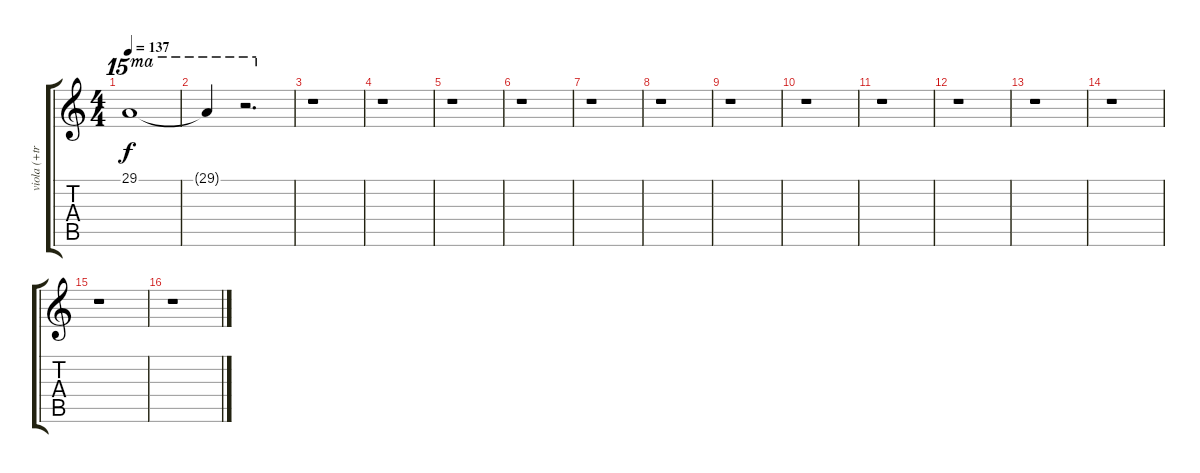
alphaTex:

\track ("viola (+trumpet+pw)" "viola (+tr") {instrument viola}
\staff {score tabs}
\tuning (E4 B3 G3 D3 A2 E2) {hide}
\ts (4 4)
\tempo 137
\clef g2
\ks c
29.1{t}.1{ot 15ma dy f} |
29.1{t}.4{ot 15ma} r.2{d ot 15ma} |
r.1 |
r.1 |
r.1 |
r.1 |
r.1 |
r.1 |
r.1 |
r.1 |
r.1 |
r.1 |
r.1 |
r.1 |
r.1 |
r.1
